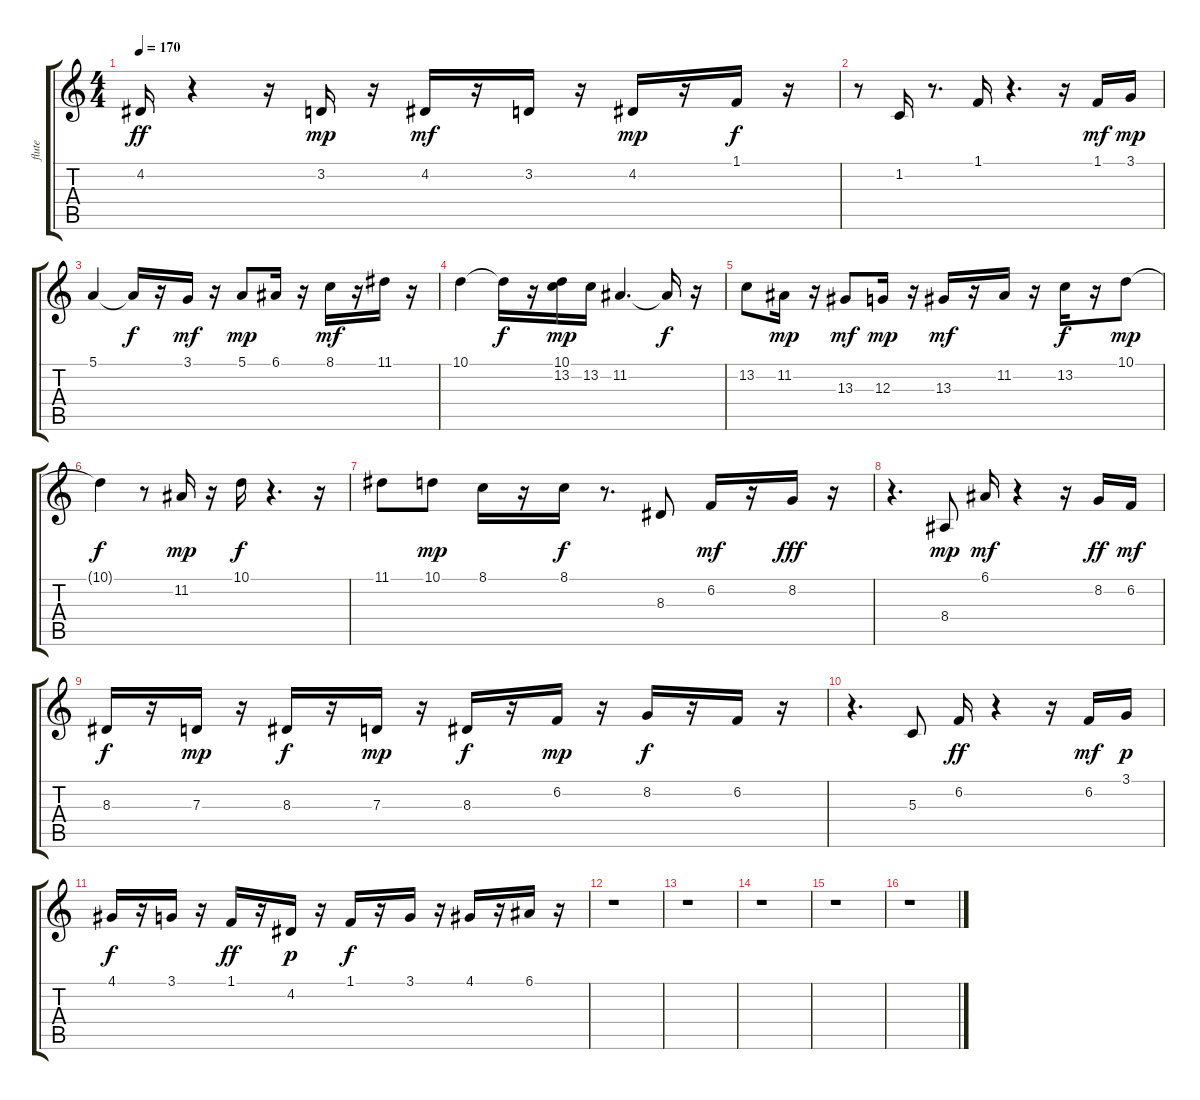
\track ("flute" "flute") {instrument flute}
\staff {score tabs}
\tuning (E4 B3 G3 D3 A2 E2) {hide}
\ts (4 4)
\tempo 170
\clef g2
\ks c
4.2.16{dy ff} r.4 r.16 3.2.16{dy mp} r.16 4.2.16{dy mf} r.16 3.2.16 r.16 4.2.16{dy mp} r.16 1.1.16{dy f} r.16 |
r.8 1.2.16 r.8{d} 1.1.16 r.4{d} r.16 1.1.16{dy mf} 3.1.16{dy mp} |
5.1.4 5.1{t}.16{dy f} r.16 3.1.16{dy mf} r.16 5.1.8{dy mp} 6.1.16 r.16 8.1.16{dy mf} r.16 11.1.16 r.16 |
10.1.4 10.1{t}.16{dy f} r.16 (10.1 13.2).16{dy mp} 13.2.16 11.2.4{d} 11.2{t}.16{dy f} r.16 |
13.2.8 11.2.16{dy mp} r.16 13.3.8{dy mf} 12.3.16{dy mp} r.16 13.3.16{dy mf} r.16 11.2.16 r.16 13.2.16{dy f} r.16 10.1.8{dy mp} |
10.1{t}.4{dy f} r.8 11.2.16{dy mp} r.16 10.1.16{dy f} r.4{d} r.16 |
11.1.8 10.1.8{dy mp} 8.1.16 r.16 8.1.16{dy f} r.8{d} 8.3.8 6.2.16{dy mf} r.16 8.2.16{dy fff} r.16 |
r.4{d} 8.4.8{dy mp} 6.1.16{dy mf} r.4 r.16 8.2.16{dy ff} 6.2.16{dy mf} |
8.3.16{dy f} r.16 7.3.16{dy mp} r.16 8.3.16{dy f} r.16 7.3.16{dy mp} r.16 8.3.16{dy f} r.16 6.2.16{dy mp} r.16 8.2.16{dy f} r.16 6.2.16 r.16 |
r.4{d} 5.3.8 6.2.16{dy ff} r.4 r.16 6.2.16{dy mf} 3.1.16{dy p} |
4.1.16{dy f} r.16 3.1.16 r.16 1.1.16{dy ff} r.16 4.2.16{dy p} r.16 1.1.16{dy f} r.16 3.1.16 r.16 4.1.16 r.16 6.1.16 r.16 |
r.1 |
r.1 |
r.1 |
r.1 |
r.1
